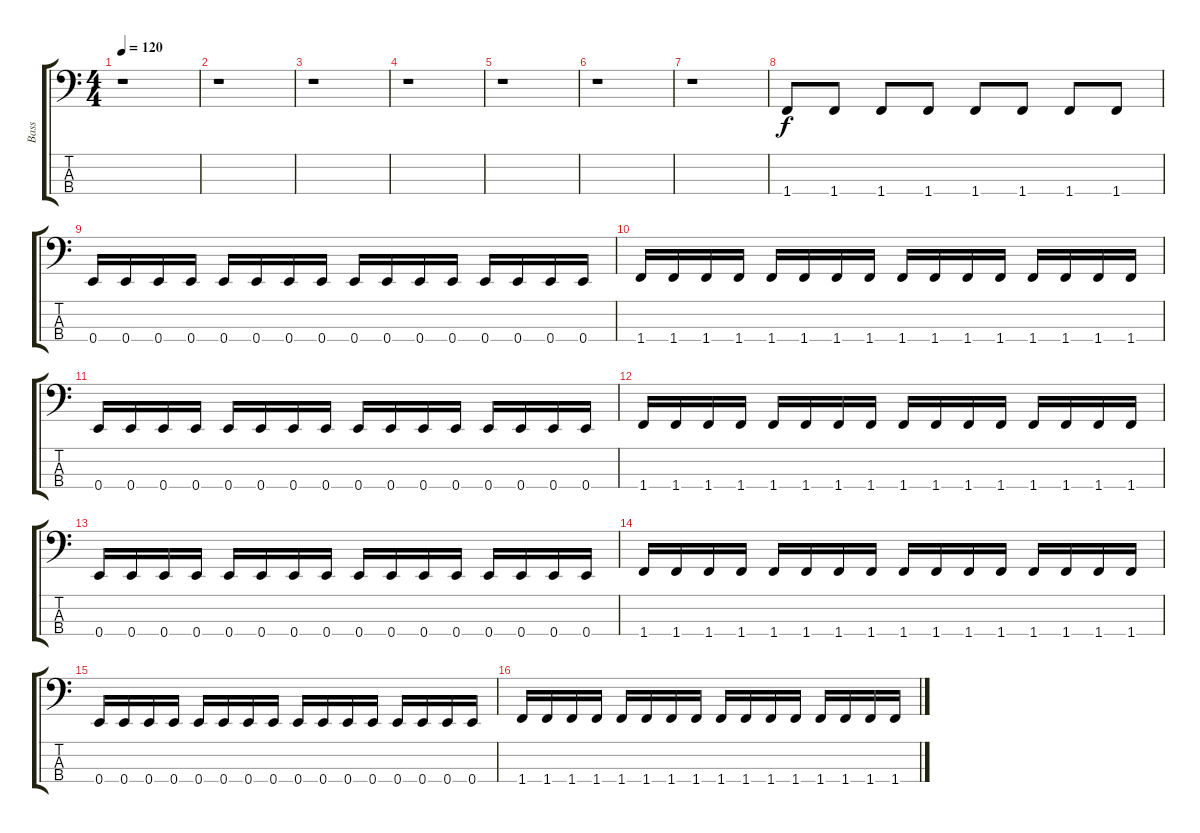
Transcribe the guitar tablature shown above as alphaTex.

\track ("Bass" "Bass") {instrument electricbassfinger}
\staff {score tabs}
\tuning (G2 D2 A1 E1) {hide}
\ts (4 4)
\tempo 120
\clef f4
\ks c
r.1{dy f instrument electricbassfinger} |
r.1 |
r.1 |
r.1 |
r.1 |
r.1 |
r.1 |
1.4.8 1.4.8 1.4.8 1.4.8 1.4.8 1.4.8 1.4.8 1.4.8 |
0.4.16 0.4.16 0.4.16 0.4.16 0.4.16 0.4.16 0.4.16 0.4.16 0.4.16 0.4.16 0.4.16 0.4.16 0.4.16 0.4.16 0.4.16 0.4.16 |
1.4.16 1.4.16 1.4.16 1.4.16 1.4.16 1.4.16 1.4.16 1.4.16 1.4.16 1.4.16 1.4.16 1.4.16 1.4.16 1.4.16 1.4.16 1.4.16 |
0.4.16 0.4.16 0.4.16 0.4.16 0.4.16 0.4.16 0.4.16 0.4.16 0.4.16 0.4.16 0.4.16 0.4.16 0.4.16 0.4.16 0.4.16 0.4.16 |
1.4.16 1.4.16 1.4.16 1.4.16 1.4.16 1.4.16 1.4.16 1.4.16 1.4.16 1.4.16 1.4.16 1.4.16 1.4.16 1.4.16 1.4.16 1.4.16 |
0.4.16 0.4.16 0.4.16 0.4.16 0.4.16 0.4.16 0.4.16 0.4.16 0.4.16 0.4.16 0.4.16 0.4.16 0.4.16 0.4.16 0.4.16 0.4.16 |
1.4.16 1.4.16 1.4.16 1.4.16 1.4.16 1.4.16 1.4.16 1.4.16 1.4.16 1.4.16 1.4.16 1.4.16 1.4.16 1.4.16 1.4.16 1.4.16 |
0.4.16 0.4.16 0.4.16 0.4.16 0.4.16 0.4.16 0.4.16 0.4.16 0.4.16 0.4.16 0.4.16 0.4.16 0.4.16 0.4.16 0.4.16 0.4.16 |
1.4.16 1.4.16 1.4.16 1.4.16 1.4.16 1.4.16 1.4.16 1.4.16 1.4.16 1.4.16 1.4.16 1.4.16 1.4.16 1.4.16 1.4.16 1.4.16
